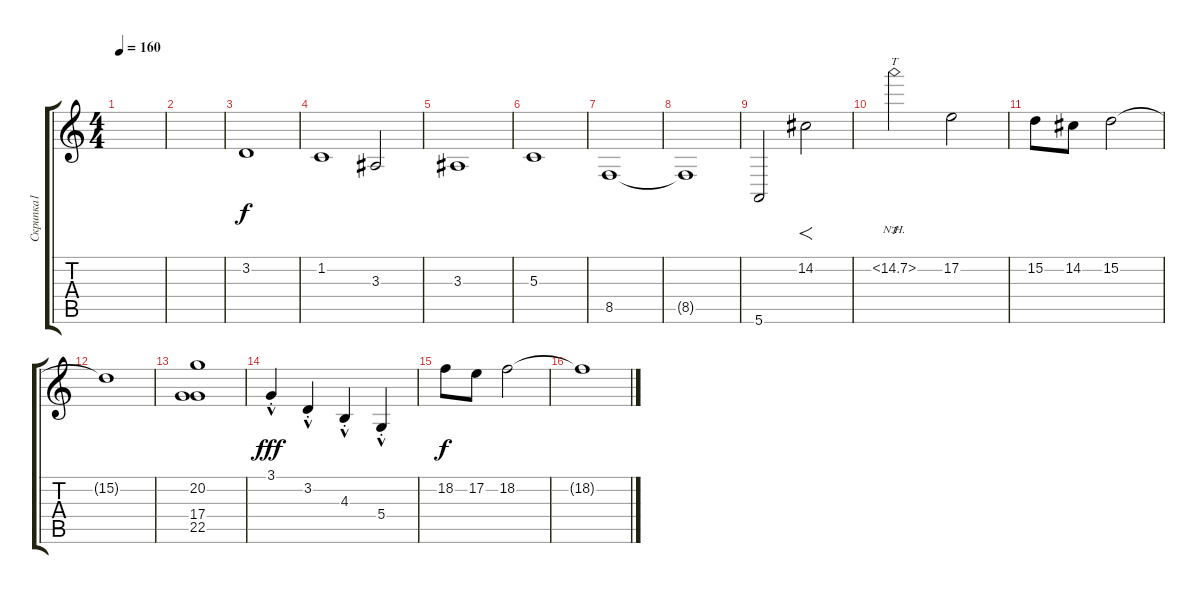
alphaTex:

\track ("Скрипка1" "Скрипка1") {instrument stringensemble1}
\staff {score tabs}
\tuning (E4 B3 G3 D3 A2 E2) {hide}
\ts (4 4)
\tempo 160
\clef g2
\ks c
|
|
3.2.1 |
1.2.1 3.3.2 |
3.3.1 |
5.3.1 |
8.5.1 |
8.5{t}.1 |
5.6.2 14.2.2{f} |
15.2{nh}.2{tt} 17.2.2 |
15.2.8 14.2.8 15.2.2 |
15.2{t}.1 |
(20.2 17.4 22.5).1 |
3.1{hac st}.4{dy fff} 3.2{hac st}.4 4.3{hac st}.4 5.4{hac st}.4 |
18.2.8{dy f} 17.2.8 18.2.2 |
18.2{t}.1
